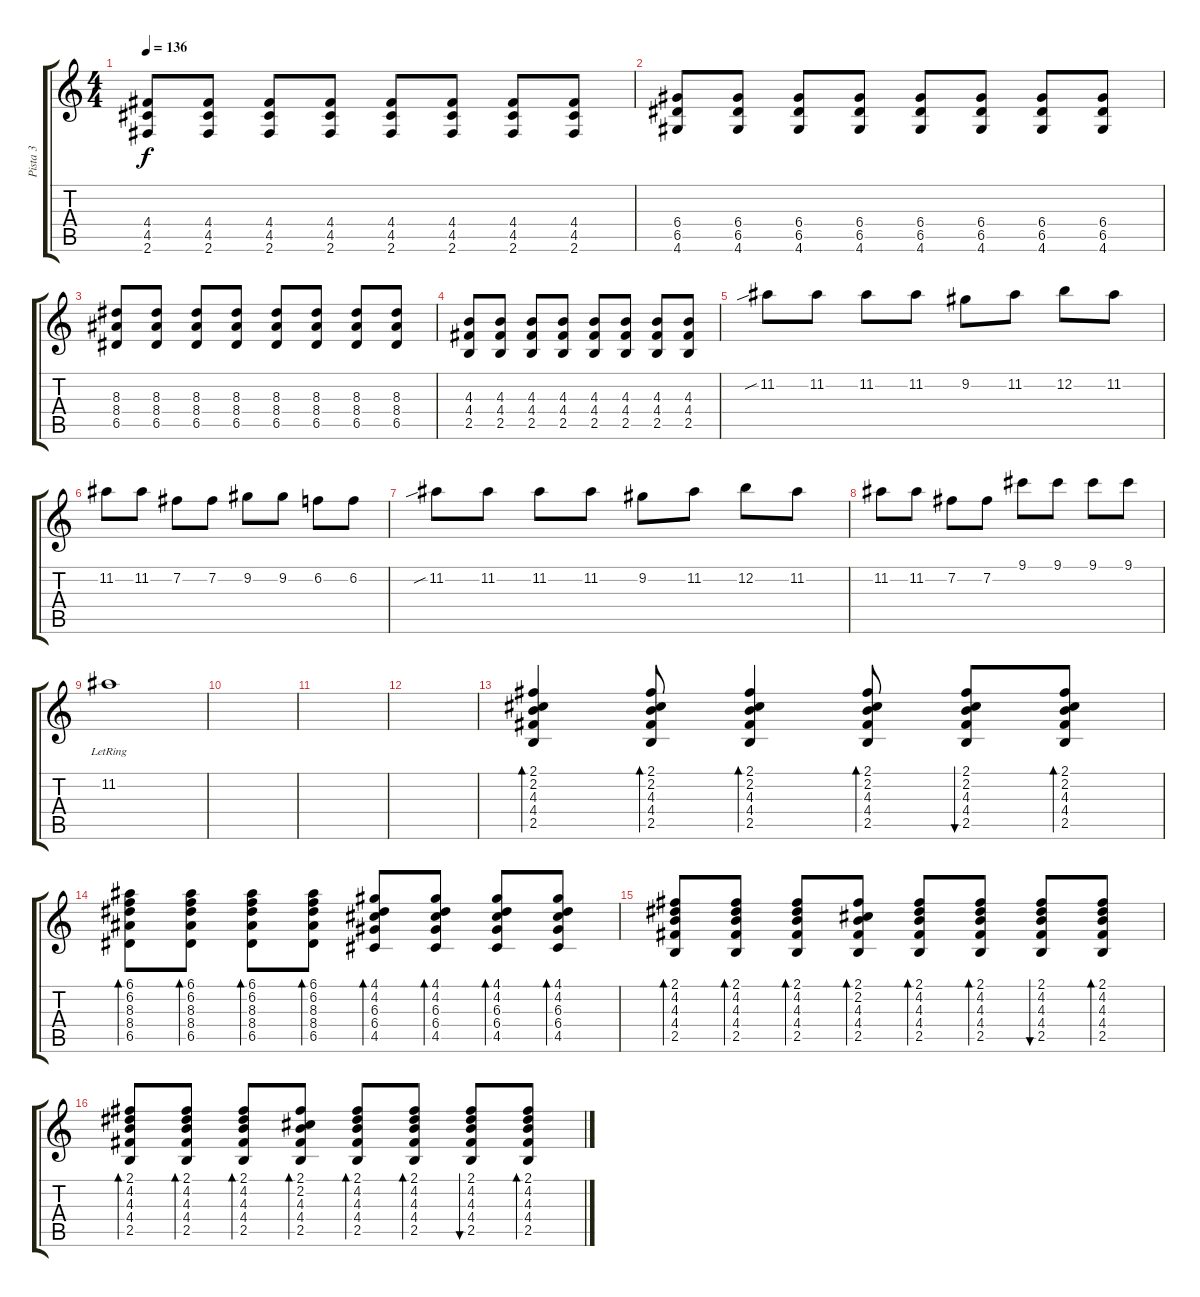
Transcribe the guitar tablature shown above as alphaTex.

\track ("Pista 3" "Pista 3") {instrument distortionguitar}
\staff {score tabs}
\tuning (E4 B3 G3 D3 A2 E2) {hide}
\ts (4 4)
\tempo 136
\clef g2
\ks c
(4.4 4.5 2.6).8{dy f} (4.4 4.5 2.6).8 (4.4 4.5 2.6).8 (4.4 4.5 2.6).8 (4.4 4.5 2.6).8 (4.4 4.5 2.6).8 (4.4 4.5 2.6).8 (4.4 4.5 2.6).8 |
(6.4 6.5 4.6).8 (6.4 6.5 4.6).8 (6.4 6.5 4.6).8 (6.4 6.5 4.6).8 (6.4 6.5 4.6).8 (6.4 6.5 4.6).8 (6.4 6.5 4.6).8 (6.4 6.5 4.6).8 |
(8.3 8.4 6.5).8 (8.3 8.4 6.5).8 (8.3 8.4 6.5).8 (8.3 8.4 6.5).8 (8.3 8.4 6.5).8 (8.3 8.4 6.5).8 (8.3 8.4 6.5).8 (8.3 8.4 6.5).8 |
(4.3 4.4 2.5).8 (4.3 4.4 2.5).8 (4.3 4.4 2.5).8 (4.3 4.4 2.5).8 (4.3 4.4 2.5).8 (4.3 4.4 2.5).8 (4.3 4.4 2.5).8 (4.3 4.4 2.5).8 |
11.2{sib}.8 11.2.8 11.2.8 11.2.8 9.2.8 11.2.8 12.2.8 11.2.8 |
11.2.8 11.2.8 7.2.8 7.2.8 9.2.8 9.2.8 6.2.8 6.2.8 |
11.2{sib}.8 11.2.8 11.2.8 11.2.8 9.2.8 11.2.8 12.2.8 11.2.8 |
11.2.8 11.2.8 7.2.8 7.2.8 9.1.8 9.1.8 9.1.8 9.1.8 |
11.2{lr}.1 |
|
|
|
(2.1 2.2 4.3 4.4 2.5).4{bd 60} (2.1 2.2 4.3 4.4 2.5).8{bd 60} (2.1 2.2 4.3 4.4 2.5).4{bd 60} (2.1 2.2 4.3 4.4 2.5).8{bd 60} (2.1 2.2 4.3 4.4 2.5).8{bu 60} (2.1 2.2 4.3 4.4 2.5).8{bd 60} |
(6.1 6.2 8.3 8.4 6.5).8{bd 60} (6.1 6.2 8.3 8.4 6.5).8{bd 60} (6.1 6.2 8.3 8.4 6.5).8{bd 60} (6.1 6.2 8.3 8.4 6.5).8{bd 60} (4.1 4.2 6.3 6.4 4.5).8{bd 60} (4.1 4.2 6.3 6.4 4.5).8{bd 60} (4.1 4.2 6.3 6.4 4.5).8{bd 60} (4.1 4.2 6.3 6.4 4.5).8{bd 60} |
(2.1 4.2 4.3 4.4 2.5).8{bd 60} (2.1 4.2 4.3 4.4 2.5).8{bd 60} (2.1 4.2 4.3 4.4 2.5).8{bd 60} (2.1 2.2 4.3 4.4 2.5).8{bd 60} (2.1 4.2 4.3 4.4 2.5).8{bd 60} (2.1 4.2 4.3 4.4 2.5).8{bd 60} (2.1 4.2 4.3 4.4 2.5).8{bu 60} (2.1 4.2 4.3 4.4 2.5).8{bd 60} |
(2.1 4.2 4.3 4.4 2.5).8{bd 60} (2.1 4.2 4.3 4.4 2.5).8{bd 60} (2.1 4.2 4.3 4.4 2.5).8{bd 60} (2.1 2.2 4.3 4.4 2.5).8{bd 60} (2.1 4.2 4.3 4.4 2.5).8{bd 60} (2.1 4.2 4.3 4.4 2.5).8{bd 60} (2.1 4.2 4.3 4.4 2.5).8{bu 60} (2.1 4.2 4.3 4.4 2.5).8{bd 60}
